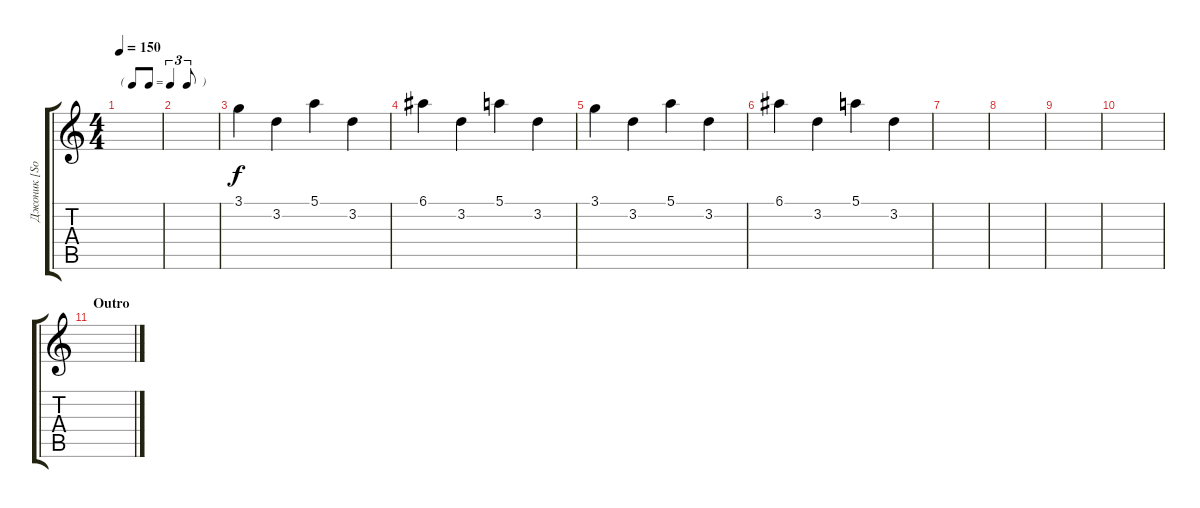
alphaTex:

\track ("Джоник [Solo]" "Джоник [So") {instrument electricguitarclean}
\staff {score tabs}
\tuning (E4 B3 G3 D3 A2 E2) {hide}
\ts (4 4)
\tf triplet8th
\tempo 150
\clef g2
\ks c
|
|
3.1.4 3.2.4 5.1.4 3.2.4 |
6.1.4 3.2.4 5.1.4 3.2.4 |
3.1.4 3.2.4 5.1.4 3.2.4 |
6.1.4 3.2.4 5.1.4 3.2.4 |
|
|
|
|
\section ("" "Outro")
